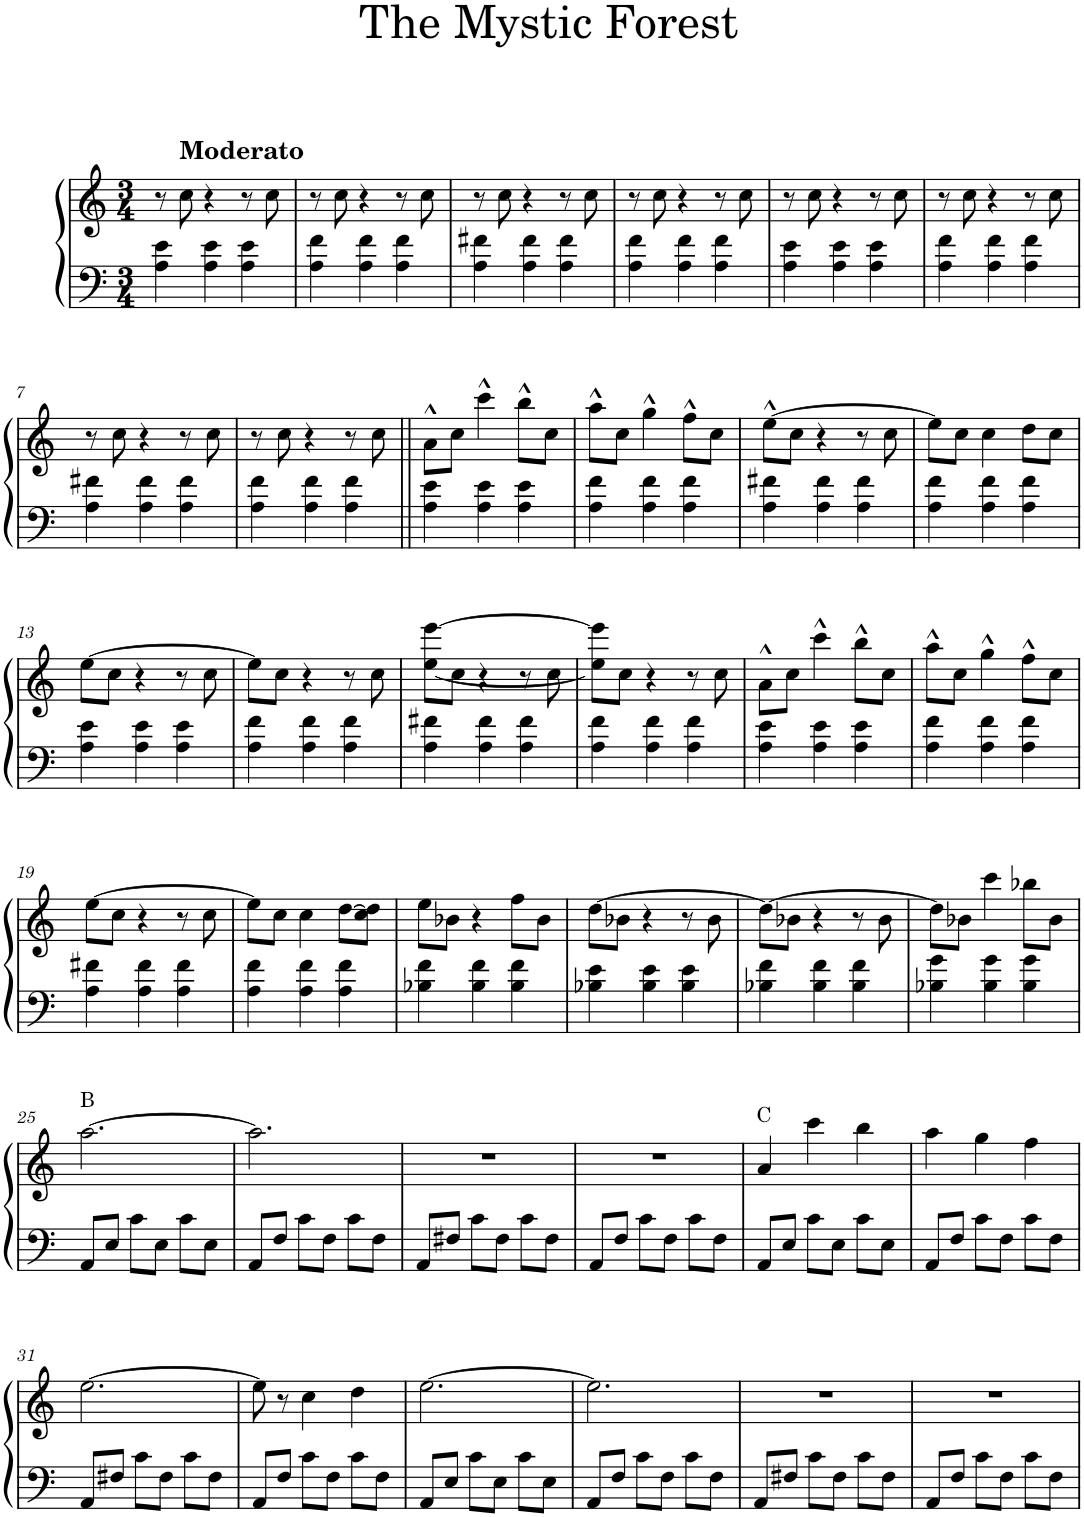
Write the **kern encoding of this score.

**kern	**kern
*part1	*part1
*staff2	*staff1
*I"Piano	*
*I'Pno.	*
*clefF4	*clefG2
*k[]	*k[]
*M3/4	*M3/4
=1	=1
4A\ 4e\	8r
!	!LO:TX:a:B:t=Moderato
.	8cc\
4A\ 4e\	4r
4A\ 4e\	8r
.	8cc\
=2	=2
4A\ 4f\	8r
.	8cc\
4A\ 4f\	4r
4A\ 4f\	8r
.	8cc\
=3	=3
4A\ 4f#X\	8r
.	8cc\
4A\ 4f#\	4r
4A\ 4f#\	8r
.	8cc\
=4	=4
4A\ 4f\	8r
.	8cc\
4A\ 4f\	4r
4A\ 4f\	8r
.	8cc\
=5	=5
4A\ 4e\	8r
.	8cc\
4A\ 4e\	4r
4A\ 4e\	8r
.	8cc\
=6	=6
4A\ 4f\	8r
.	8cc\
4A\ 4f\	4r
4A\ 4f\	8r
.	8cc\
!!LO:LB:g=z
=7	=7
4A\ 4f#X\	8r
.	8cc\
4A\ 4f#\	4r
4A\ 4f#\	8r
.	8cc\
=8	=8
4A\ 4f\	8r
.	8cc\
4A\ 4f\	4r
4A\ 4f\	8r
.	8cc\
=9||	=9||
4A\ 4e\	8a^^\L
.	8cc\J
4A\ 4e\	4ccc^^\
4A\ 4e\	8bb^^\L
.	8cc\J
=10	=10
4A\ 4f\	8aa^^\L
.	8cc\J
4A\ 4f\	4gg^^\
4A\ 4f\	8ff^^\L
.	8cc\J
=11	=11
4A\ 4f#X\	[8ee^^\L
.	8cc\J
4A\ 4f#\	4r
4A\ 4f#\	8r
.	8cc\
=12	=12
4A\ 4f\	8ee\L]
.	8cc\J
4A\ 4f\	4cc\
4A\ 4f\	8dd\L
.	8cc\J
!!LO:LB:g=z
=13	=13
4A\ 4e\	[8ee\L
.	8cc\J
4A\ 4e\	4r
4A\ 4e\	8r
.	8cc\
=14	=14
4A\ 4f\	8ee\L]
.	8cc\J
4A\ 4f\	4r
4A\ 4f\	8r
.	8cc\
=15	=15
4A\ 4f#X\	[8ee\ [8eee\L
.	8cc\J
4A\ 4f#\	4r
4A\ 4f#\	8r
.	8cc\
=16	=16
4A\ 4f\	8ee\] 8eee\]L
.	8cc\J
4A\ 4f\	4r
4A\ 4f\	8r
.	8cc\
=17	=17
4A\ 4e\	8a^^\L
.	8cc\J
4A\ 4e\	4ccc^^\
4A\ 4e\	8bb^^\L
.	8cc\J
=18	=18
4A\ 4f\	8aa^^\L
.	8cc\J
4A\ 4f\	4gg^^\
4A\ 4f\	8ff^^\L
.	8cc\J
!!LO:LB:g=z
=19	=19
4A\ 4f#X\	[8ee\L
.	8cc\J
4A\ 4f#\	4r
4A\ 4f#\	8r
.	8cc\
=20	=20
4A\ 4f\	8ee\L]
.	8cc\J
4A\ 4f\	4cc\
4A\ 4f\	[8dd\L
.	8cc\ 8dd\]J
=21	=21
4B-X\ 4f\	8ee\L
.	8b-X\J
4B-\ 4f\	4r
4B-\ 4f\	8ff\L
.	8b-\J
=22	=22
4B-X\ 4e\	[8dd\L
.	8b-X\J
4B-\ 4e\	4r
4B-\ 4e\	8r
.	8b-\
=23	=23
4B-X\ 4f\	8dd\L_
.	8b-X\J
4B-\ 4f\	4r
4B-\ 4f\	8r
.	8b-\
=24	=24
4B-X\ 4g\	8dd\L]
.	8b-X\J
4B-\ 4g\	4ccc\
4B-\ 4g\	8bb-X\L
.	8b-\J
!!LO:LB:g=z
=25	=25
!	!LO:TX:a:t=B
8AA/L	[2.aa\
8E/J	.
8c\L	.
8E\J	.
8c\L	.
8E\J	.
=26	=26
8AA/L	2.aa\]
8F/J	.
8c\L	.
8F\J	.
8c\L	.
8F\J	.
=27	=27
8AA/L	2.r
8F#X/J	.
8c\L	.
8F#\J	.
8c\L	.
8F#\J	.
=28	=28
8AA/L	2.r
8F/J	.
8c\L	.
8F\J	.
8c\L	.
8F\J	.
=29	=29
!	!LO:TX:a:t=C
8AA/L	4a/
8E/J	.
8c\L	4ccc\
8E\J	.
8c\L	4bb\
8E\J	.
=30	=30
8AA/L	4aa\
8F/J	.
8c\L	4gg\
8F\J	.
8c\L	4ff\
8F\J	.
!!LO:LB:g=z
=31	=31
8AA/L	[2.ee\
8F#X/J	.
8c\L	.
8F#\J	.
8c\L	.
8F#\J	.
=32	=32
8AA/L	8ee\]
8F/J	8r
8c\L	4cc\
8F\J	.
8c\L	4dd\
8F\J	.
=33	=33
8AA/L	[2.ee\
8E/J	.
8c\L	.
8E\J	.
8c\L	.
8E\J	.
=34	=34
8AA/L	2.ee\]
8F/J	.
8c\L	.
8F\J	.
8c\L	.
8F\J	.
=35	=35
8AA/L	2.r
8F#X/J	.
8c\L	.
8F#\J	.
8c\L	.
8F#\J	.
=36	=36
8AA/L	2.r
8F/J	.
8c\L	.
8F\J	.
8c\L	.
8F\J	.
=	=
*-	*-
